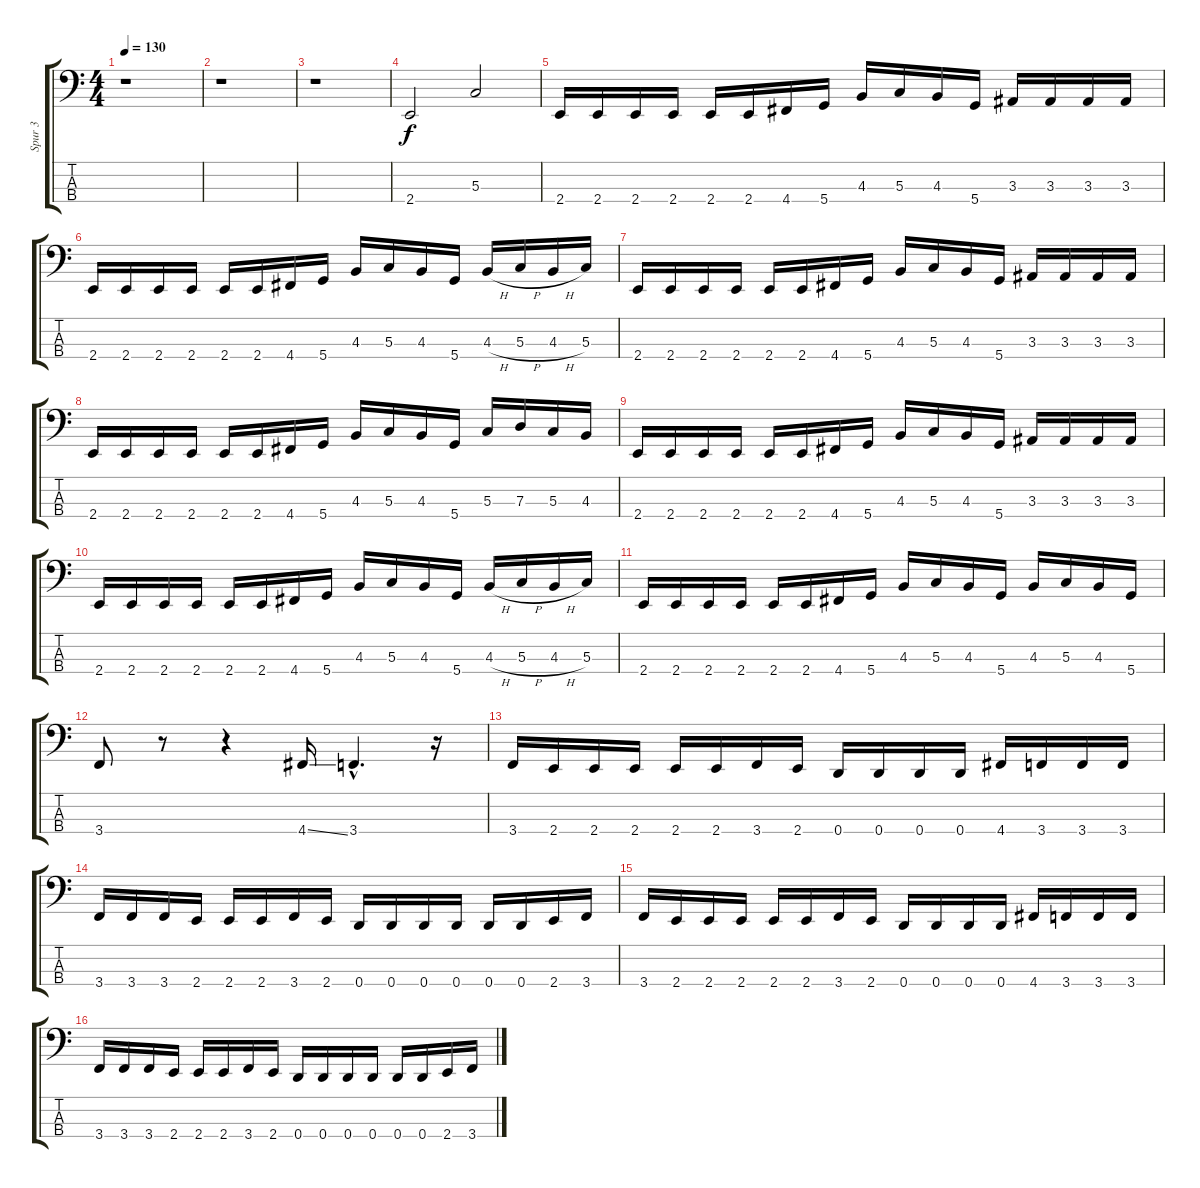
\track ("Spur 3" "Spur 3") {instrument electricbassfinger}
\staff {score tabs}
\tuning (F2 C2 G1 D1) {hide}
\ts (4 4)
\tempo 130
\clef f4
\ks c
r.1{dy f instrument electricbassfinger} |
r.1 |
r.1 |
2.4.2 5.3.2 |
2.4.16 2.4.16 2.4.16 2.4.16 2.4.16 2.4.16 4.4.16 5.4.16 4.3.16 5.3.16 4.3.16 5.4.16 3.3.16 3.3.16 3.3.16 3.3.16 |
2.4.16 2.4.16 2.4.16 2.4.16 2.4.16 2.4.16 4.4.16 5.4.16 4.3.16 5.3.16 4.3.16 5.4.16 4.3{h}.16 5.3{h}.16 4.3{h}.16 5.3.16 |
2.4.16 2.4.16 2.4.16 2.4.16 2.4.16 2.4.16 4.4.16 5.4.16 4.3.16 5.3.16 4.3.16 5.4.16 3.3.16 3.3.16 3.3.16 3.3.16 |
2.4.16 2.4.16 2.4.16 2.4.16 2.4.16 2.4.16 4.4.16 5.4.16 4.3.16 5.3.16 4.3.16 5.4.16 5.3.16 7.3.16 5.3.16 4.3.16 |
2.4.16 2.4.16 2.4.16 2.4.16 2.4.16 2.4.16 4.4.16 5.4.16 4.3.16 5.3.16 4.3.16 5.4.16 3.3.16 3.3.16 3.3.16 3.3.16 |
2.4.16 2.4.16 2.4.16 2.4.16 2.4.16 2.4.16 4.4.16 5.4.16 4.3.16 5.3.16 4.3.16 5.4.16 4.3{h}.16 5.3{h}.16 4.3{h}.16 5.3.16 |
2.4.16 2.4.16 2.4.16 2.4.16 2.4.16 2.4.16 4.4.16 5.4.16 4.3.16 5.3.16 4.3.16 5.4.16 4.3.16 5.3.16 4.3.16 5.4.16 |
3.4.8 r.8 r.4 4.4{ss}.16 3.4{hac}.4{d} r.16 |
3.4.16 2.4.16 2.4.16 2.4.16 2.4.16 2.4.16 3.4.16 2.4.16 0.4.16 0.4.16 0.4.16 0.4.16 4.4.16 3.4.16 3.4.16 3.4.16 |
3.4.16 3.4.16 3.4.16 2.4.16 2.4.16 2.4.16 3.4.16 2.4.16 0.4.16 0.4.16 0.4.16 0.4.16 0.4.16 0.4.16 2.4.16 3.4.16 |
3.4.16 2.4.16 2.4.16 2.4.16 2.4.16 2.4.16 3.4.16 2.4.16 0.4.16 0.4.16 0.4.16 0.4.16 4.4.16 3.4.16 3.4.16 3.4.16 |
3.4.16 3.4.16 3.4.16 2.4.16 2.4.16 2.4.16 3.4.16 2.4.16 0.4.16 0.4.16 0.4.16 0.4.16 0.4.16 0.4.16 2.4.16 3.4.16
